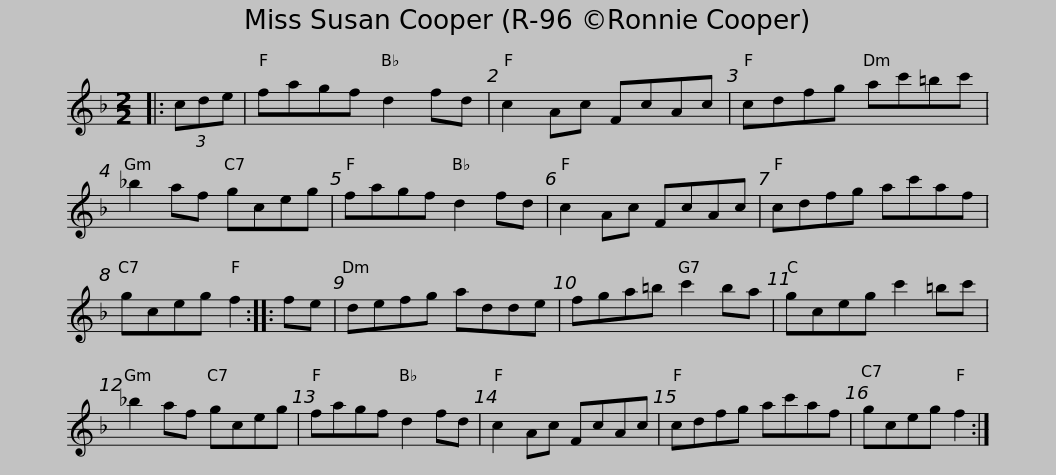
X:1
L:1/8
M:2/2
I:linebreak $
K:F
V:1 treble
V:1
|: (3cde | fagf d2 fd | c2 Ac FcAc | cdfg ac'=bc' | _b2 af gceg | %5
 fagf d2 fd |$ c2 Ac FcAc | cdfg ac'af | gceg f2 :: fe | %10
 defg adde | fga=b c'2 ba |$ gceg c'2 =bc' | _b2 af gceg | fagf d2 fd | %15
 c2 Ac FcAc | cdfg ac'af | gceg f2 :| %18
